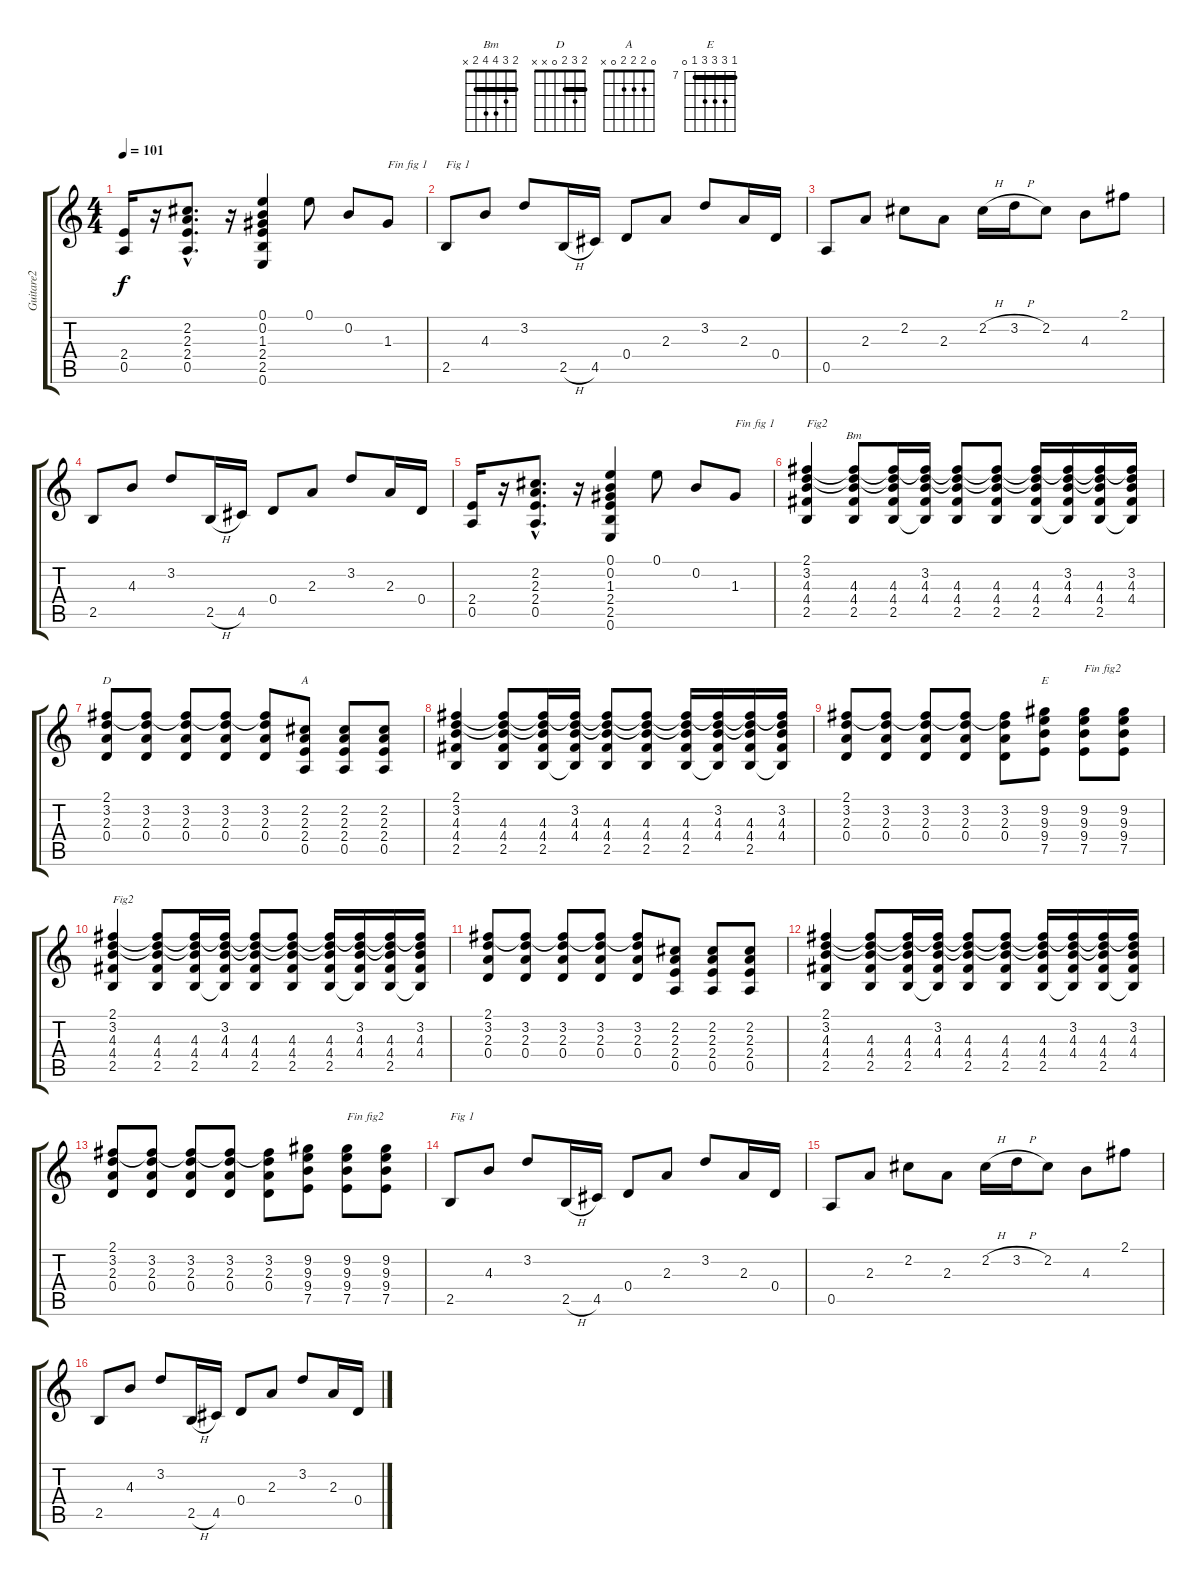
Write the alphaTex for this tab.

\track ("Guitare2" "Guitare2") {instrument acousticguitarnylon}
\staff {score tabs}
\tuning (E4 B3 G3 D3 A2 E2) {hide}
\chord ("Bm" 2 3 4 4 2 x) {barre 2}
\chord ("D" 2 3 2 0 x x) {barre 2}
\chord ("A" 0 2 2 2 0 x)
\chord ("E" 7 9 9 9 7 0) {firstfret 7 barre 7}
\ts (4 4)
\tempo 101
\clef g2
\ks c
(2.4 0.5).16{dy f} r.16 (2.2{hac} 2.3{hac} 2.4{hac} 0.5{hac}).8{d} r.16 (0.1 0.2 1.3 2.4 2.5 0.6).4 0.1.8 0.2.8 1.3.8{txt "Fin fig 1"} |
2.5.8{txt "Fig 1"} 4.3.8 3.2.8 2.5{h}.16 4.5.16 0.4.8 2.3.8 3.2.8 2.3.16 0.4.16 |
0.5.8 2.3.8 2.2.8 2.3.8 2.2{h}.16 3.2{h}.16 2.2.8 4.3.8 2.1.8 |
2.5.8 4.3.8 3.2.8 2.5{h}.16 4.5.16 0.4.8 2.3.8 3.2.8 2.3.16 0.4.16 |
(2.4 0.5).16 r.16 (2.2{hac} 2.3{hac} 2.4{hac} 0.5{hac}).8{d} r.16 (0.1 0.2 1.3 2.4 2.5 0.6).4 0.1.8 0.2.8 1.3.8{txt "Fin fig 1"} |
(2.1 3.2 4.3 4.4 2.5).4{txt "Fig2"} (2.1{t} 3.2{t} 4.3 4.4 2.5).8{ch "Bm"} (2.1{t} 3.2{t} 4.3 4.4 2.5).16 (2.1{t} 3.2 4.3 4.4 2.5{t}).16 (2.1{t} 3.2{t} 4.3 4.4 2.5).8 (2.1{t} 3.2{t} 4.3 4.4 2.5).8 (2.1{t} 3.2{t} 4.3 4.4 2.5).16 (2.1{t} 3.2 4.3 4.4 2.5{t}).16 (2.1{t} 3.2{t} 4.3 4.4 2.5).16 (2.1{t} 3.2 4.3 4.4 2.5{t}).16 |
(2.1 3.2 2.3 0.4).8{ch "D"} (2.1{t} 3.2 2.3 0.4).8 (2.1{t} 3.2 2.3 0.4).8 (2.1{t} 3.2 2.3 0.4).8 (2.1{t} 3.2 2.3 0.4).8 (2.2 2.3 2.4 0.5).8{ch "A"} (2.2 2.3 2.4 0.5).8 (2.2 2.3 2.4 0.5).8 |
(2.1 3.2 4.3 4.4 2.5).4 (2.1{t} 3.2{t} 4.3 4.4 2.5).8 (2.1{t} 3.2{t} 4.3 4.4 2.5).16 (2.1{t} 3.2 4.3 4.4 2.5{t}).16 (2.1{t} 3.2{t} 4.3 4.4 2.5).8 (2.1{t} 3.2{t} 4.3 4.4 2.5).8 (2.1{t} 3.2{t} 4.3 4.4 2.5).16 (2.1{t} 3.2 4.3 4.4 2.5{t}).16 (2.1{t} 3.2{t} 4.3 4.4 2.5).16 (2.1{t} 3.2 4.3 4.4 2.5{t}).16 |
(2.1 3.2 2.3 0.4).8 (2.1{t} 3.2 2.3 0.4).8 (2.1{t} 3.2 2.3 0.4).8 (2.1{t} 3.2 2.3 0.4).8 (2.1{t} 3.2 2.3 0.4).8 (9.2 9.3 9.4 7.5).8{ch "E"} (9.2 9.3 9.4 7.5).8{txt "Fin fig2"} (9.2 9.3 9.4 7.5).8 |
(2.1 3.2 4.3 4.4 2.5).4{txt "Fig2"} (2.1{t} 3.2{t} 4.3 4.4 2.5).8 (2.1{t} 3.2{t} 4.3 4.4 2.5).16 (2.1{t} 3.2 4.3 4.4 2.5{t}).16 (2.1{t} 3.2{t} 4.3 4.4 2.5).8 (2.1{t} 3.2{t} 4.3 4.4 2.5).8 (2.1{t} 3.2{t} 4.3 4.4 2.5).16 (2.1{t} 3.2 4.3 4.4 2.5{t}).16 (2.1{t} 3.2{t} 4.3 4.4 2.5).16 (2.1{t} 3.2 4.3 4.4 2.5{t}).16 |
(2.1 3.2 2.3 0.4).8 (2.1{t} 3.2 2.3 0.4).8 (2.1{t} 3.2 2.3 0.4).8 (2.1{t} 3.2 2.3 0.4).8 (2.1{t} 3.2 2.3 0.4).8 (2.2 2.3 2.4 0.5).8 (2.2 2.3 2.4 0.5).8 (2.2 2.3 2.4 0.5).8 |
(2.1 3.2 4.3 4.4 2.5).4 (2.1{t} 3.2{t} 4.3 4.4 2.5).8 (2.1{t} 3.2{t} 4.3 4.4 2.5).16 (2.1{t} 3.2 4.3 4.4 2.5{t}).16 (2.1{t} 3.2{t} 4.3 4.4 2.5).8 (2.1{t} 3.2{t} 4.3 4.4 2.5).8 (2.1{t} 3.2{t} 4.3 4.4 2.5).16 (2.1{t} 3.2 4.3 4.4 2.5{t}).16 (2.1{t} 3.2{t} 4.3 4.4 2.5).16 (2.1{t} 3.2 4.3 4.4 2.5{t}).16 |
(2.1 3.2 2.3 0.4).8 (2.1{t} 3.2 2.3 0.4).8 (2.1{t} 3.2 2.3 0.4).8 (2.1{t} 3.2 2.3 0.4).8 (2.1{t} 3.2 2.3 0.4).8 (9.2 9.3 9.4 7.5).8 (9.2 9.3 9.4 7.5).8{txt "Fin fig2"} (9.2 9.3 9.4 7.5).8 |
2.5.8{txt "Fig 1"} 4.3.8 3.2.8 2.5{h}.16 4.5.16 0.4.8 2.3.8 3.2.8 2.3.16 0.4.16 |
0.5.8 2.3.8 2.2.8 2.3.8 2.2{h}.16 3.2{h}.16 2.2.8 4.3.8 2.1.8 |
2.5.8 4.3.8 3.2.8 2.5{h}.16 4.5.16 0.4.8 2.3.8 3.2.8 2.3.16 0.4.16
